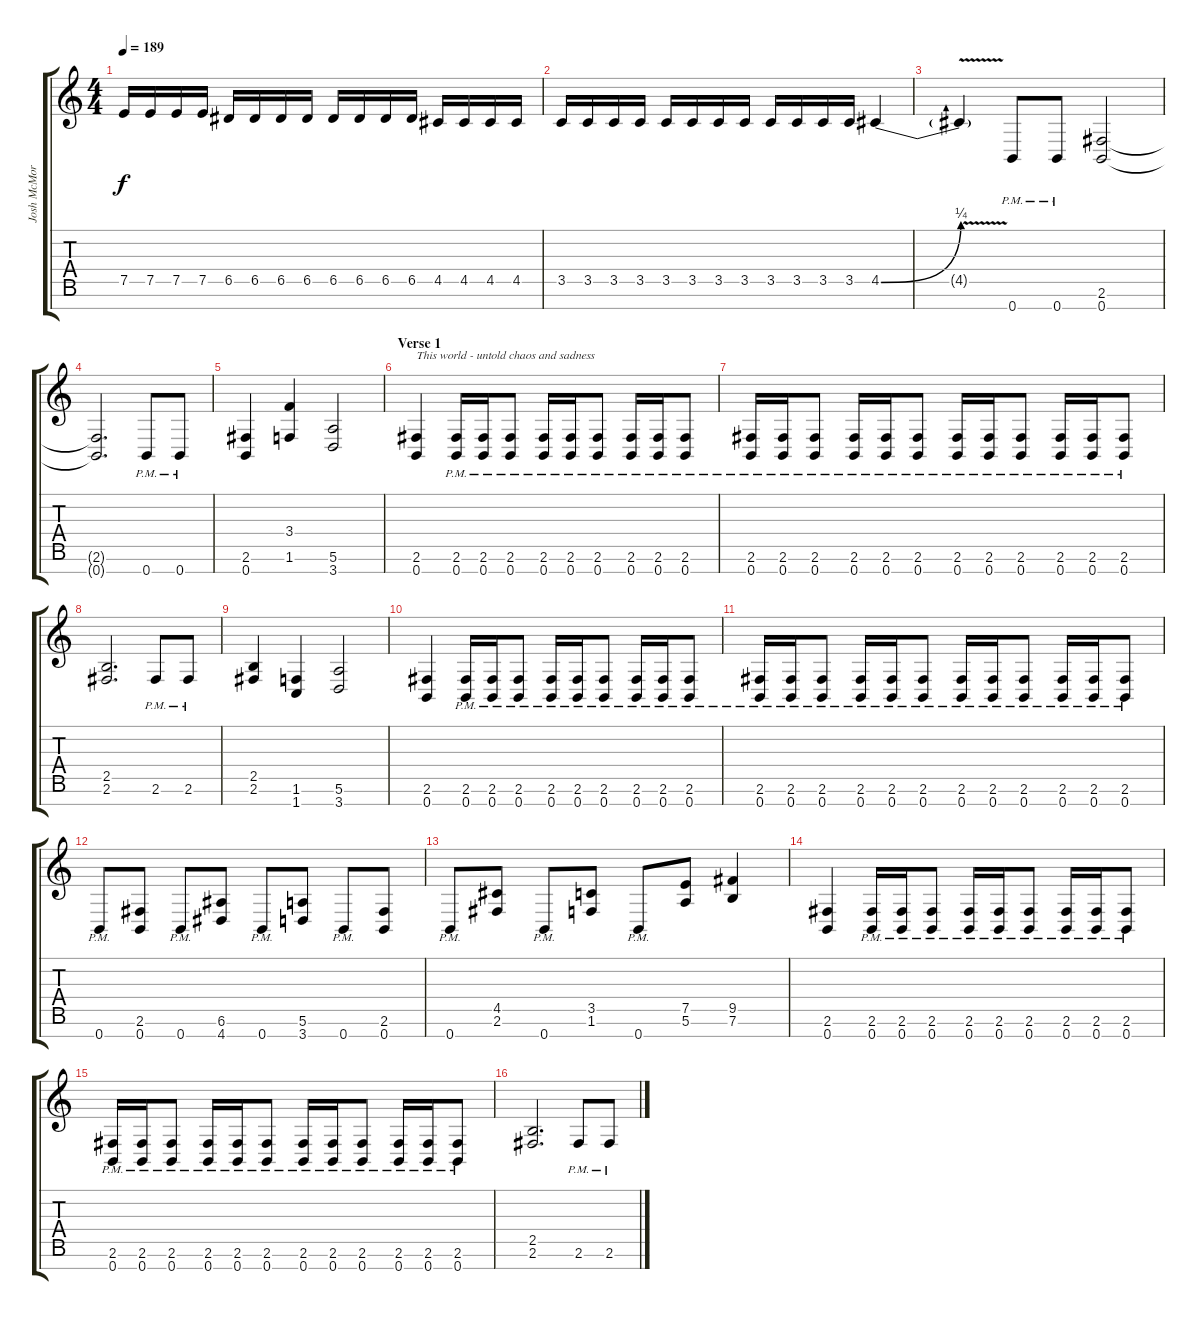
\track ("Josh McMorran" "Josh McMor") {instrument distortionguitar}
\staff {score tabs}
\tuning (E4 B3 G3 D3 A2 E2 B1) {hide}
\ts (4 4)
\tempo 189
\clef g2
\ks c
7.5.16{dy f} 7.5.16 7.5.16 7.5.16 6.5.16 6.5.16 6.5.16 6.5.16 6.5.16 6.5.16 6.5.16 6.5.16 4.5.16 4.5.16 4.5.16 4.5.16 |
3.5.16 3.5.16 3.5.16 3.5.16 3.5.16 3.5.16 3.5.16 3.5.16 3.5.16 3.5.16 3.5.16 3.5.16 4.5{be (bend 0 0 60 1)}.4 |
4.5{v t}.4 0.7{pm}.8 0.7{pm}.8 (2.6 0.7).2 |
(2.6{t} 0.7{t}).2{d} 0.7{pm}.8 0.7{pm}.8 |
(2.6 0.7).4 (3.4 1.6).4 (5.6 3.7).2 |
\section ("" "Verse 1")
(2.6 0.7).4{txt "This world - untold chaos and sadness"} (2.6{pm} 0.7{pm}).16 (2.6{pm} 0.7{pm}).16 (2.6{pm} 0.7{pm}).8 (2.6{pm} 0.7{pm}).16 (2.6{pm} 0.7{pm}).16 (2.6{pm} 0.7{pm}).8 (2.6{pm} 0.7{pm}).16 (2.6{pm} 0.7{pm}).16 (2.6{pm} 0.7{pm}).8 |
(2.6{pm} 0.7{pm}).16 (2.6{pm} 0.7{pm}).16 (2.6{pm} 0.7{pm}).8 (2.6{pm} 0.7{pm}).16 (2.6{pm} 0.7{pm}).16 (2.6{pm} 0.7{pm}).8 (2.6{pm} 0.7{pm}).16 (2.6{pm} 0.7{pm}).16 (2.6{pm} 0.7{pm}).8 (2.6{pm} 0.7{pm}).16 (2.6{pm} 0.7{pm}).16 (2.6{pm} 0.7{pm}).8 |
(2.5 2.6).2{d} 2.6{pm}.8 2.6{pm}.8 |
(2.5 2.6).4 (1.6 1.7).4 (5.6 3.7).2 |
(2.6 0.7).4 (2.6{pm} 0.7{pm}).16 (2.6{pm} 0.7{pm}).16 (2.6{pm} 0.7{pm}).8 (2.6{pm} 0.7{pm}).16 (2.6{pm} 0.7{pm}).16 (2.6{pm} 0.7{pm}).8 (2.6{pm} 0.7{pm}).16 (2.6{pm} 0.7{pm}).16 (2.6{pm} 0.7{pm}).8 |
(2.6{pm} 0.7{pm}).16 (2.6{pm} 0.7{pm}).16 (2.6{pm} 0.7{pm}).8 (2.6{pm} 0.7{pm}).16 (2.6{pm} 0.7{pm}).16 (2.6{pm} 0.7{pm}).8 (2.6{pm} 0.7{pm}).16 (2.6{pm} 0.7{pm}).16 (2.6{pm} 0.7{pm}).8 (2.6{pm} 0.7{pm}).16 (2.6{pm} 0.7{pm}).16 (2.6{pm} 0.7{pm}).8 |
0.7{pm}.8 (2.6 0.7).8 0.7{pm}.8 (6.6 4.7).8 0.7{pm}.8 (5.6 3.7).8 0.7{pm}.8 (2.6 0.7).8 |
0.7{pm}.8 (4.5 2.6).8 0.7{pm}.8 (3.5 1.6).8 0.7{pm}.8 (7.5 5.6).8 (9.5 7.6).4 |
(2.6 0.7).4 (2.6{pm} 0.7{pm}).16 (2.6{pm} 0.7{pm}).16 (2.6{pm} 0.7{pm}).8 (2.6{pm} 0.7{pm}).16 (2.6{pm} 0.7{pm}).16 (2.6{pm} 0.7{pm}).8 (2.6{pm} 0.7{pm}).16 (2.6{pm} 0.7{pm}).16 (2.6{pm} 0.7{pm}).8 |
(2.6{pm} 0.7{pm}).16 (2.6{pm} 0.7{pm}).16 (2.6{pm} 0.7{pm}).8 (2.6{pm} 0.7{pm}).16 (2.6{pm} 0.7{pm}).16 (2.6{pm} 0.7{pm}).8 (2.6{pm} 0.7{pm}).16 (2.6{pm} 0.7{pm}).16 (2.6{pm} 0.7{pm}).8 (2.6{pm} 0.7{pm}).16 (2.6{pm} 0.7{pm}).16 (2.6{pm} 0.7{pm}).8 |
(2.5 2.6).2{d} 2.6{pm}.8 2.6{pm}.8
